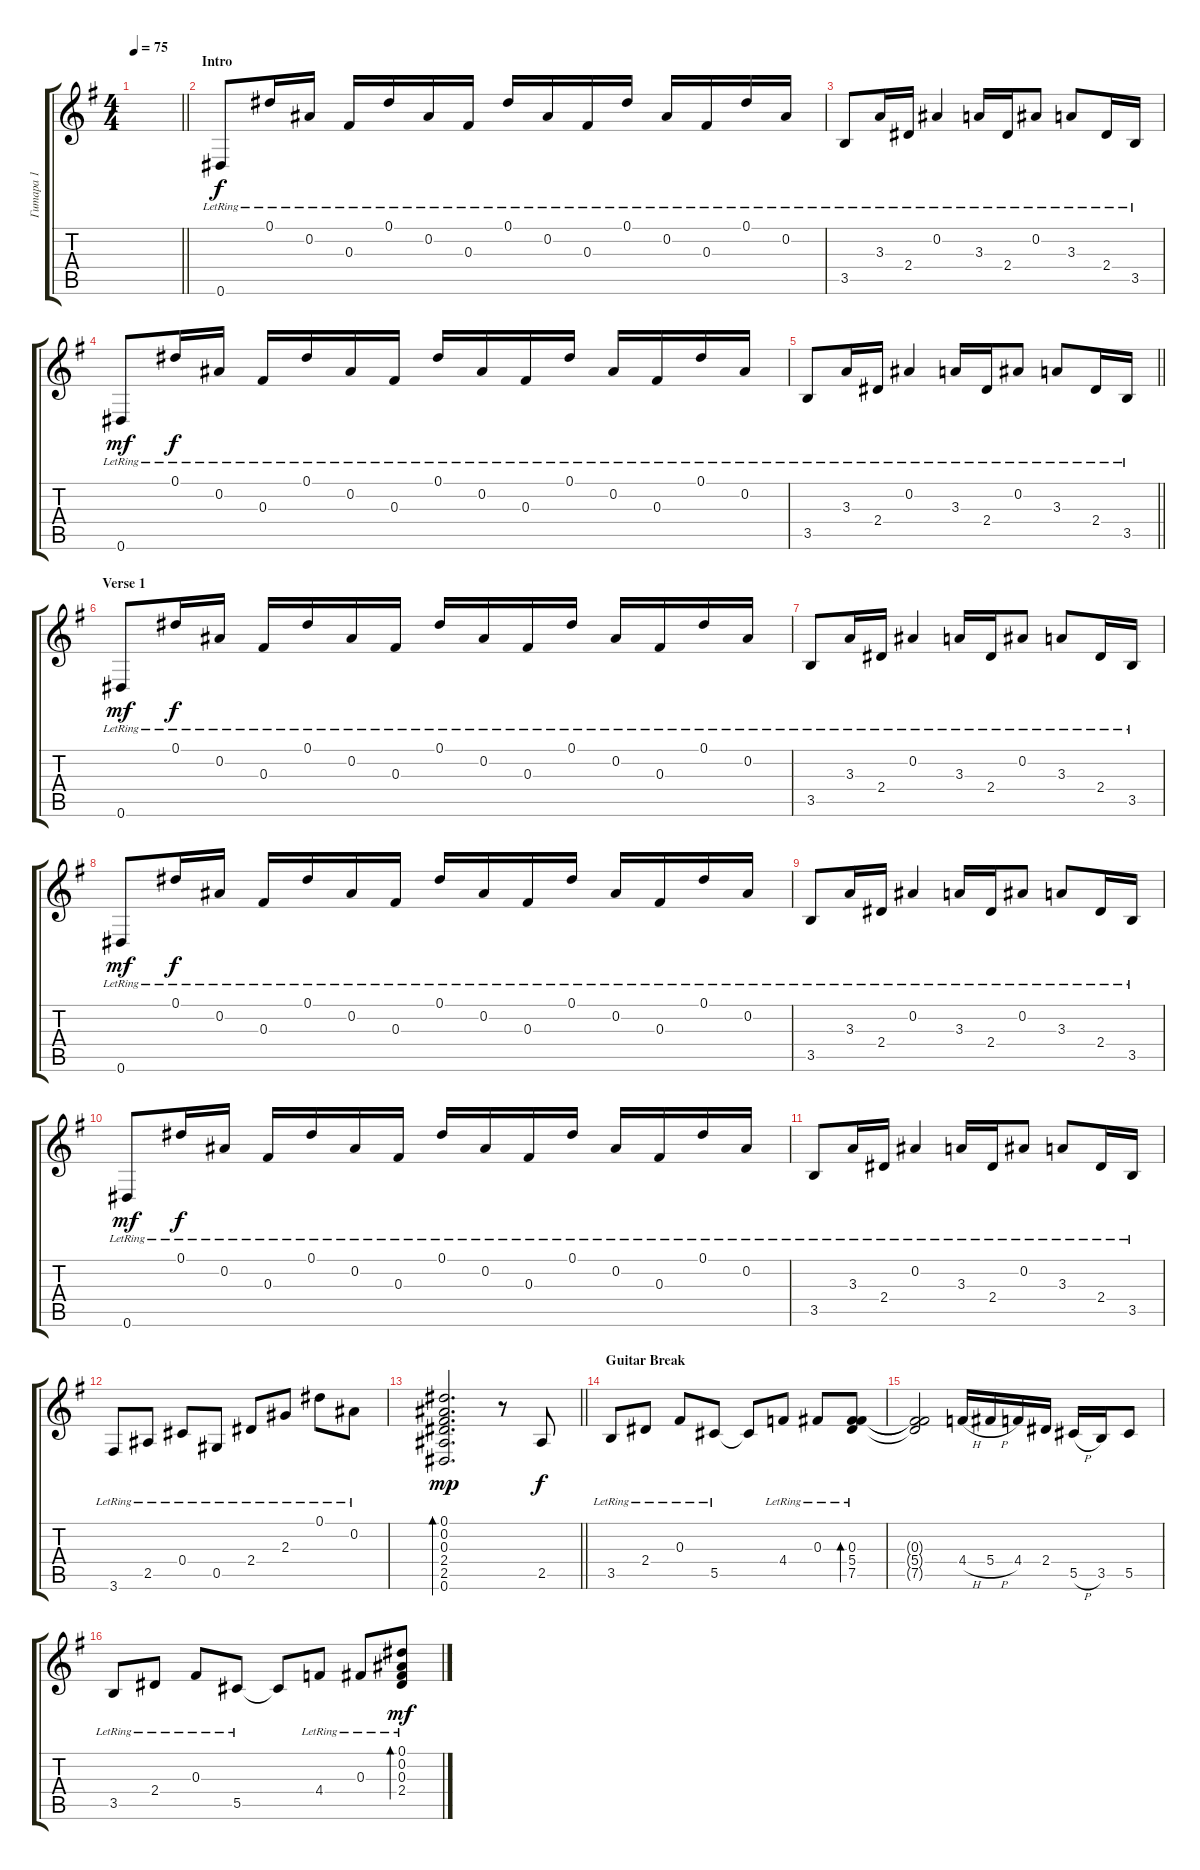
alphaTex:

\track ("Гитара 1" "Гитара 1") {instrument distortionguitar}
\staff {score tabs}
\tuning (Eb4 Bb3 Gb3 Db3 Ab2 Eb2) {hide}
\ts (4 4)
\tempo 75
\clef g2
\barLineRight lightlight
\ks eminor
|
\section ("" "Intro")
0.6{lr}.8{volume 10 instrument electricguitarclean} 0.1{lr}.16{dy f} 0.2{lr}.16 0.3{lr}.16 0.1{lr}.16 0.2{lr}.16 0.3{lr}.16 0.1{lr}.16 0.2{lr}.16 0.3{lr}.16 0.1{lr}.16 0.2{lr}.16 0.3{lr}.16 0.1{lr}.16 0.2{lr}.16 |
3.5{lr}.8 3.3{lr}.16 2.4{lr}.16 0.2{lr}.4 3.3{lr}.16 2.4{lr}.16 0.2{lr}.8 3.3{lr}.8 2.4{lr}.16 3.5{lr}.16 |
0.6{lr}.8{dy mf} 0.1{lr}.16{dy f} 0.2{lr}.16 0.3{lr}.16 0.1{lr}.16 0.2{lr}.16 0.3{lr}.16 0.1{lr}.16 0.2{lr}.16 0.3{lr}.16 0.1{lr}.16 0.2{lr}.16 0.3{lr}.16 0.1{lr}.16 0.2{lr}.16 |
\barLineRight lightlight
3.5{lr}.8 3.3{lr}.16 2.4{lr}.16 0.2{lr}.4 3.3{lr}.16 2.4{lr}.16 0.2{lr}.8 3.3{lr}.8 2.4{lr}.16 3.5{lr}.16 |
\section ("" "Verse 1")
0.6{lr}.8{dy mf} 0.1{lr}.16{dy f} 0.2{lr}.16 0.3{lr}.16 0.1{lr}.16 0.2{lr}.16 0.3{lr}.16 0.1{lr}.16 0.2{lr}.16 0.3{lr}.16 0.1{lr}.16 0.2{lr}.16 0.3{lr}.16 0.1{lr}.16 0.2{lr}.16 |
3.5{lr}.8 3.3{lr}.16 2.4{lr}.16 0.2{lr}.4 3.3{lr}.16 2.4{lr}.16 0.2{lr}.8 3.3{lr}.8 2.4{lr}.16 3.5{lr}.16 |
0.6{lr}.8{dy mf} 0.1{lr}.16{dy f} 0.2{lr}.16 0.3{lr}.16 0.1{lr}.16 0.2{lr}.16 0.3{lr}.16 0.1{lr}.16 0.2{lr}.16 0.3{lr}.16 0.1{lr}.16 0.2{lr}.16 0.3{lr}.16 0.1{lr}.16 0.2{lr}.16 |
3.5{lr}.8 3.3{lr}.16 2.4{lr}.16 0.2{lr}.4 3.3{lr}.16 2.4{lr}.16 0.2{lr}.8 3.3{lr}.8 2.4{lr}.16 3.5{lr}.16 |
0.6{lr}.8{dy mf} 0.1{lr}.16{dy f} 0.2{lr}.16 0.3{lr}.16 0.1{lr}.16 0.2{lr}.16 0.3{lr}.16 0.1{lr}.16 0.2{lr}.16 0.3{lr}.16 0.1{lr}.16 0.2{lr}.16 0.3{lr}.16 0.1{lr}.16 0.2{lr}.16 |
3.5{lr}.8 3.3{lr}.16 2.4{lr}.16 0.2{lr}.4 3.3{lr}.16 2.4{lr}.16 0.2{lr}.8 3.3{lr}.8 2.4{lr}.16 3.5{lr}.16 |
3.6{lr}.8 2.5{lr}.8 0.4{lr}.8 0.5{lr}.8 2.4{lr}.8 2.3{lr}.8 0.1{lr}.8 0.2{lr}.8 |
\barLineRight lightlight
(0.1 0.2 0.3 2.4 2.5 0.6).2{d bd 120 dy mp} r.8 2.5.8{dy f} |
\section ("" "Guitar Break")
3.5{lr}.8 2.4{lr}.8 0.3{lr}.8 5.5{lr}.8 5.5{t}.8 4.4{lr}.8 0.3{lr}.8 (0.3{lr} 5.4{lr} 7.5{lr}).8{bd 120} |
(0.3{t} 5.4{t} 7.5{t}).2 4.4{h}.16 5.4{h}.16 4.4.16 2.4.16 5.5{h}.16 3.5.16 5.5.8 |
3.5{lr}.8 2.4{lr}.8 0.3{lr}.8 5.5{lr}.8 5.5{t}.8 4.4{lr}.8 0.3{lr}.8 (0.1 0.2 0.3{lr} 2.4{lr}).8{bd 120 dy mf}
